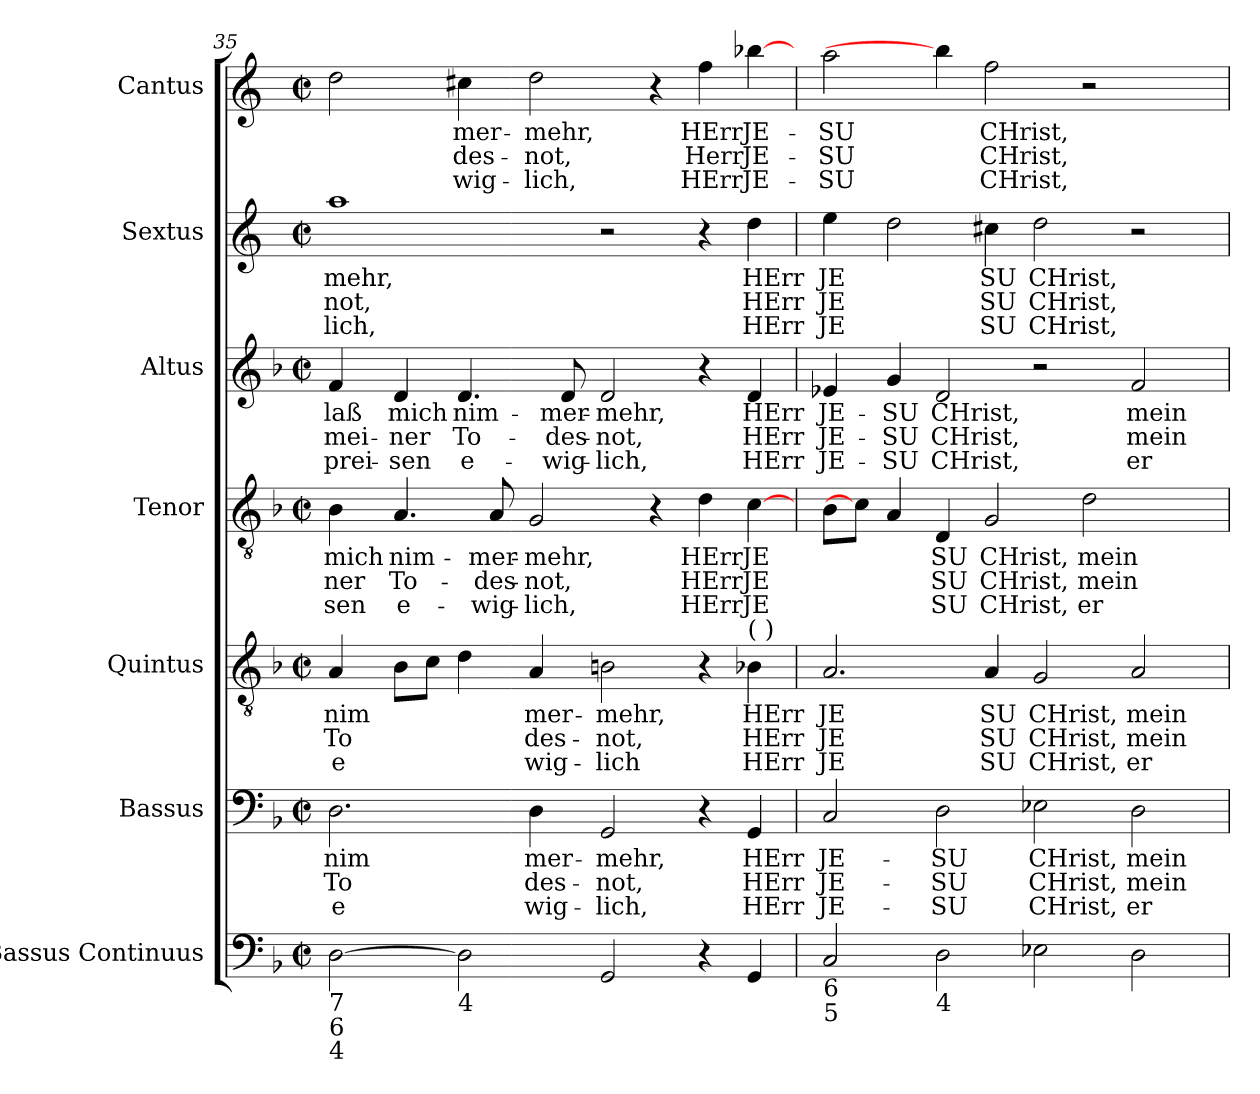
**kern	**kern	**text	**text	**text	**kern	**text	**text	**text	**kern	**text	**text	**text	**kern	**text	**text	**text	**kern	**text	**text	**text	**kern	**text	**text	**text
*part7	*part6	*part6	*part6	*part6	*part5	*part5	*part5	*part5	*part4	*part4	*part4	*part4	*part3	*part3	*part3	*part3	*part2	*part2	*part2	*part2	*part1	*part1	*part1	*part1
*staff7	*staff6	*staff6	*staff6	*staff6	*staff5	*staff5	*staff5	*staff5	*staff4	*staff4	*staff4	*staff4	*staff3	*staff3	*staff3	*staff3	*staff2	*staff2	*staff2	*staff2	*staff1	*staff1	*staff1	*staff1
*I"Bassus Continuus	*I"Bassus	*	*	*	*I"Quintus	*	*	*	*I"Tenor	*	*	*	*I"Altus	*	*	*	*I"Sextus	*	*	*	*I"Cantus	*	*	*
*clefF4	*clefF4	*	*	*	*clefGv2	*	*	*	*clefGv2	*	*	*	*clefG2	*	*	*	*clefG2	*	*	*	*clefG2	*	*	*
*	*	*	*	*	*	*	*	*	*	*	*	*	*	*	*	*	*ITrd4c7	*	*	*	*ITrd4c7	*	*	*
*k[b-]	*k[b-]	*	*	*	*k[b-]	*	*	*	*k[b-]	*	*	*	*k[b-]	*	*	*	*k[b-]	*	*	*	*k[b-]	*	*	*
*F:	*F:	*	*	*	*F:	*	*	*	*F:	*	*	*	*F:	*	*	*	*F:	*	*	*	*F:	*	*	*
*M4/2	*M4/2	*	*	*	*M4/2	*	*	*	*M4/2	*	*	*	*M4/2	*	*	*	*M4/2	*	*	*	*M4/2	*	*	*
*met(c|)	*met(c|)	*	*	*	*met(c|)	*	*	*	*met(c|)	*	*	*	*met(c|)	*	*	*	*met(c|)	*	*	*	*met(c|)	*	*	*
=35	=35	=35	=35	=35	=35	=35	=35	=35	=35	=35	=35	=35	=35	=35	=35	=35	=35	=35	=35	=35	=35	=35	=35	=35
!LO:TX:b:t=7	!	!	!	!	!	!	!	!	!	!	!	!	!	!	!	!	!	!	!	!	!	!	!	!
!LO:TX:b:t=6\n4	!	!	!	!	!	!	!	!	!	!	!	!	!	!	!	!	!	!	!	!	!	!	!	!
!	!	!LO:LY:b	!LO:LY:b	!LO:LY:b	!	!LO:LY:b	!LO:LY:b	!LO:LY:b	!	!LO:LY:b	!LO:LY:b	!LO:LY:b	!	!LO:LY:b	!LO:LY:b	!LO:LY:b	!	!LO:LY:b	!LO:LY:b	!LO:LY:b	!	!	!	!
[2D	2.D	nim	To	e	4A	nim	To	e	4B-	-mich	ner	sen	4f	laß	mei-	-prei-	1dd	-mehr,	not,	lich,	2g	.	.	.
!	!	!	!	!	!	!	!	!	!	!LO:LY:b	!LO:LY:b	!LO:LY:b	!	!LO:LY:b	!LO:LY:b	!LO:LY:b	!	!	!	!	!	!	!	!
.	.	.	.	.	8B-L	.	.	.	4.A	nim-	-To-	-e-	4d	-mich	ner	sen	.	.	.	.	.	.	.	.
.	.	.	.	.	8cJ	.	.	.	.	.	.	.	.	.	.	.	.	.	.	.	.	.	.	.
!LO:TX:b:t=4	!	!	!	!	!	!	!	!	!	!	!	!	!	!	!	!	!	!	!	!	!	!	!	!
!	!	!	!	!	!	!	!	!	!	!	!	!	!	!LO:LY:b	!LO:LY:b	!LO:LY:b	!	!	!	!	!	!LO:LY:b	!LO:LY:b	!LO:LY:b
2D]	.	.	.	.	4d	.	.	.	.	.	.	.	4.d	nim-	-To-	-e-	.	.	.	.	4f#X	mer-	-des-	-wig-
!	!	!	!	!	!	!	!	!	!	!LO:LY:b	!LO:LY:b	!LO:LY:b	!	!	!	!	!	!	!	!	!	!	!	!
.	.	.	.	.	.	.	.	.	8A	-mer-	-des-	-wig-	.	.	.	.	.	.	.	.	.	.	.	.
!	!	!LO:LY:b	!LO:LY:b	!LO:LY:b	!	!LO:LY:b	!LO:LY:b	!LO:LY:b	!	!LO:LY:b	!LO:LY:b	!LO:LY:b	!	!	!	!	!	!	!	!	!	!LO:LY:b	!LO:LY:b	!LO:LY:b
.	4D	mer-	-des-	-wig-	4A	mer-	-des-	-wig-	2G	-mehr,	not,	lich,	.	.	.	.	.	.	.	.	2g	-mehr,	not,	lich,
!	!	!	!	!	!	!	!	!	!	!	!	!	!	!LO:LY:b	!LO:LY:b	!LO:LY:b	!	!	!	!	!	!	!	!
.	.	.	.	.	.	.	.	.	.	.	.	.	8d	-mer-	-des-	-wig-	.	.	.	.	.	.	.	.
!	!	!LO:LY:b	!LO:LY:b	!LO:LY:b	!	!LO:LY:b	!LO:LY:b	!LO:LY:b	!	!	!	!	!	!LO:LY:b	!LO:LY:b	!LO:LY:b	!	!	!	!	!	!	!	!
2GG	2GG	-mehr,	not,	lich,	2Bn	-mehr,	not,	lich	.	.	.	.	2d	-mehr,	not,	lich,	2r	.	.	.	.	.	.	.
.	.	.	.	.	.	.	.	.	4r	.	.	.	.	.	.	.	.	.	.	.	4r	.	.	.
!	!	!	!	!	!	!	!	!	!	!LO:LY:b	!LO:LY:b	!LO:LY:b	!	!	!	!	!	!	!	!	!	!LO:LY:b	!LO:LY:b	!LO:LY:b
4r	4r	.	.	.	4r	.	.	.	4d	HErr	HErr	HErr	4r	.	.	.	4r	.	.	.	4b-	HErr	Herr	HErr
!	!	!	!	!	!LO:TX:a:t=(  )	!	!	!	!	!	!	!	!	!	!	!	!	!	!	!	!	!	!	!
!	!	!LO:LY:b	!LO:LY:b	!LO:LY:b	!	!LO:LY:b	!LO:LY:b	!LO:LY:b	!	!LO:LY:b	!LO:LY:b	!LO:LY:b	!	!LO:LY:b	!LO:LY:b	!LO:LY:b	!	!LO:LY:b	!LO:LY:b	!LO:LY:b	!	!LO:LY:b	!LO:LY:b	!LO:LY:b
4GG	4GG	HErr	HErr	HErr	4B-	HErr	HErr	HErr	[4c	JE	JE	JE	4d	HErr	HErr	HErr	4g	HErr	HErr	HErr	[4ee-X	JE-	-JE-	-JE-
=36	=36	=36	=36	=36	=36	=36	=36	=36	=36	=36	=36	=36	=36	=36	=36	=36	=36	=36	=36	=36	=36	=36	=36	=36
!LO:TX:b:t=6	!	!	!	!	!	!	!	!	!	!	!	!	!	!	!	!	!	!	!	!	!	!	!	!
!LO:TX:b:t=5	!	!	!	!	!	!	!	!	!	!	!	!	!	!	!	!	!	!	!	!	!	!	!	!
!	!	!LO:LY:b	!LO:LY:b	!LO:LY:b	!	!LO:LY:b	!LO:LY:b	!LO:LY:b	!	!	!	!	!	!LO:LY:b	!LO:LY:b	!LO:LY:b	!	!LO:LY:b	!LO:LY:b	!LO:LY:b	!	!LO:LY:b	!LO:LY:b	!LO:LY:b
2C	2C	JE-	-JE-	-JE-	2.A	JE	JE	JE	8B-\L	.	.	.	4e-X	JE-	-JE-	-JE-	4a	JE	JE	JE	2dd	-SU	SU	SU
.	.	.	.	.	.	.	.	.	8c\J]	.	.	.	.	.	.	.	.	.	.	.	.	.	.	.
!	!	!	!	!	!	!	!	!	!	!	!	!	!	!LO:LY:b	!LO:LY:b	!LO:LY:b	!	!	!	!	!	!	!	!
.	.	.	.	.	.	.	.	.	4A	.	.	.	4g	-SU	SU	SU	2g	.	.	.	.	.	.	.
!LO:TX:b:t=4	!	!	!	!	!	!	!	!	!	!	!	!	!	!	!	!	!	!	!	!	!	!	!	!
!	!	!LO:LY:b	!LO:LY:b	!LO:LY:b	!	!	!	!	!	!LO:LY:b	!LO:LY:b	!LO:LY:b	!	!LO:LY:b	!LO:LY:b	!LO:LY:b	!	!	!	!	!	!	!	!
2D	2D	-SU	SU	SU	.	.	.	.	4D	SU	SU	SU	2d	CHrist,	CHrist,	CHrist,	.	.	.	.	4ee-]	.	.	.
!	!	!	!	!	!	!LO:LY:b	!LO:LY:b	!LO:LY:b	!	!LO:LY:b	!LO:LY:b	!LO:LY:b	!	!	!	!	!	!LO:LY:b	!LO:LY:b	!LO:LY:b	!	!LO:LY:b	!LO:LY:b	!LO:LY:b
.	.	.	.	.	4A	SU	SU	SU	2G	CHrist,	CHrist,	CHrist,	.	.	.	.	4f#X	SU	SU	SU	2b-	CHrist,	CHrist,	CHrist,
!	!	!LO:LY:b	!LO:LY:b	!LO:LY:b	!	!LO:LY:b	!LO:LY:b	!LO:LY:b	!	!	!	!	!	!	!	!	!	!LO:LY:b	!LO:LY:b	!LO:LY:b	!	!	!	!
2E-X	2E-X	CHrist,	CHrist,	CHrist,	2G	CHrist,	CHrist,	CHrist,	.	.	.	.	2r	.	.	.	2g	CHrist,	CHrist,	CHrist,	.	.	.	.
!	!	!	!	!	!	!	!	!	!	!LO:LY:b	!LO:LY:b	!LO:LY:b	!	!	!	!	!	!	!	!	!	!	!	!
.	.	.	.	.	.	.	.	.	2d	mein	mein	er-	.	.	.	.	.	.	.	.	2r	.	.	.
!	!	!LO:LY:b	!LO:LY:b	!LO:LY:b	!	!LO:LY:b	!LO:LY:b	!LO:LY:b	!	!	!	!	!	!LO:LY:b	!LO:LY:b	!LO:LY:b	!	!	!	!	!	!	!	!
2D	2D	mein	mein	er-	2A	mein	mein	er-	.	.	.	.	2f	mein	mein	er-	2r	.	.	.	.	.	.	.
.	.	.	.	.	.	.	.	.	4ryy	.	.	.	.	.	.	.	.	.	.	.	4ryy	.	.	.
=	=	=	=	=	=	=	=	=	=	=	=	=	=	=	=	=	=	=	=	=	=	=	=	=
*-	*-	*-	*-	*-	*-	*-	*-	*-	*-	*-	*-	*-	*-	*-	*-	*-	*-	*-	*-	*-	*-	*-	*-	*-
